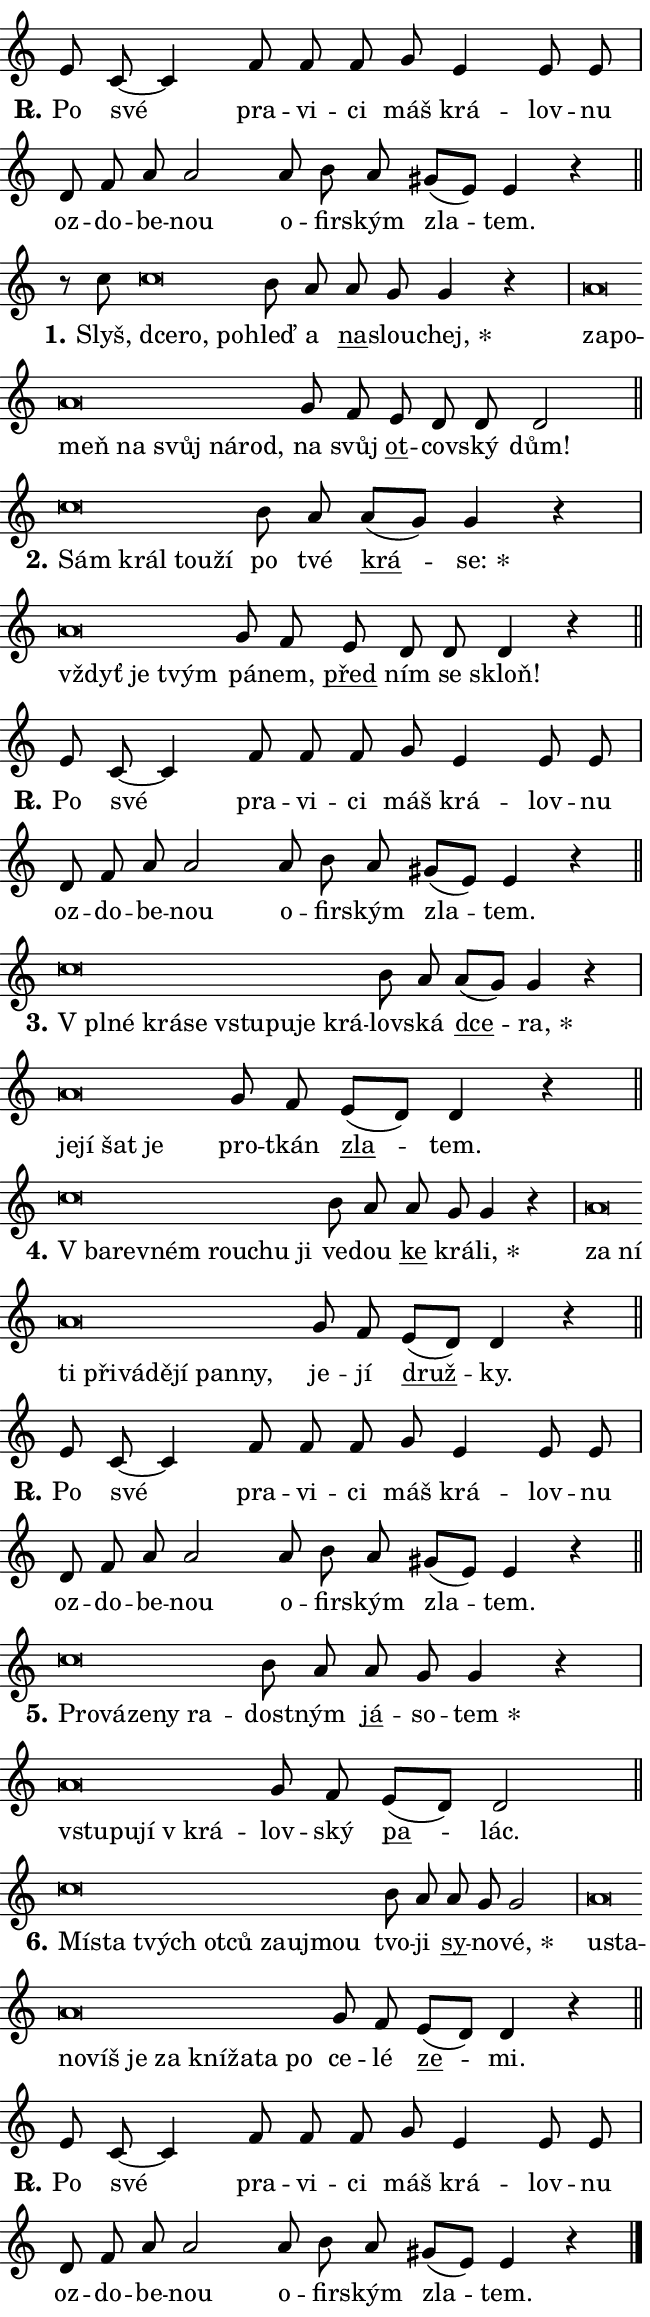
\version "2.24.0"
\header { tagline = "" }
\paper {
  indent = 0\cm
  top-margin = 0\cm
  right-margin = 0.13\cm % to fit lyric hyphens
  bottom-margin = 0\cm
  left-margin = 0\cm
  paper-width = 11\cm
  page-breaking = #ly:one-page-breaking
  system-system-spacing.basic-distance = #11
  score-system-spacing.basic-distance = #11
  ragged-last = ##f
}


%% Author: Thomas Morley
%% https://lists.gnu.org/archive/html/lilypond-user/2020-05/msg00002.html
#(define (line-position grob)
"Returns position of @var[grob} in current system:
   @code{'start}, if at first time-step
   @code{'end}, if at last time-step
   @code{'middle} otherwise
"
  (let* ((col (ly:item-get-column grob))
         (ln (ly:grob-object col 'left-neighbor))
         (rn (ly:grob-object col 'right-neighbor))
         (col-to-check-left (if (ly:grob? ln) ln col))
         (col-to-check-right (if (ly:grob? rn) rn col))
         (break-dir-left
           (and
             (ly:grob-property col-to-check-left 'non-musical #f)
             (ly:item-break-dir col-to-check-left)))
         (break-dir-right
           (and
             (ly:grob-property col-to-check-right 'non-musical #f)
             (ly:item-break-dir col-to-check-right))))
        (cond ((eqv? 1 break-dir-left) 'start)
              ((eqv? -1 break-dir-right) 'end)
              (else 'middle))))

#(define (tranparent-at-line-position vctor)
  (lambda (grob)
  "Relying on @code{line-position} select the relevant enry from @var{vctor}.
Used to determine transparency,"
    (case (line-position grob)
      ((end) (not (vector-ref vctor 0)))
      ((middle) (not (vector-ref vctor 1)))
      ((start) (not (vector-ref vctor 2))))))

noteHeadBreakVisibility =
#(define-music-function (break-visibility)(vector?)
"Makes @code{NoteHead}s transparent relying on @var{break-visibility}"
#{
  \override NoteHead.transparent =
    #(tranparent-at-line-position break-visibility)
#})

#(define delete-ledgers-for-transparent-note-heads
  (lambda (grob)
    "Reads whether a @code{NoteHead} is transparent.
If so this @code{NoteHead} is removed from @code{'note-heads} from
@var{grob}, which is supposed to be @code{LedgerLineSpanner}.
As a result ledgers are not printed for this @code{NoteHead}"
    (let* ((nhds-array (ly:grob-object grob 'note-heads))
           (nhds-list
             (if (ly:grob-array? nhds-array)
                 (ly:grob-array->list nhds-array)
                 '()))
           ;; Relies on the transparent-property being done before
           ;; Staff.LedgerLineSpanner.after-line-breaking is executed.
           ;; This is fragile ...
           (to-keep
             (remove
               (lambda (nhd)
                 (ly:grob-property nhd 'transparent #f))
               nhds-list)))
      ;; TODO find a better method to iterate over grob-arrays, similiar
      ;; to filter/remove etc for lists
      ;; For now rebuilt from scratch
      (set! (ly:grob-object grob 'note-heads)  '())
      (for-each
        (lambda (nhd)
          (ly:pointer-group-interface::add-grob grob 'note-heads nhd))
        to-keep))))

squashNotes = {
  \override NoteHead.X-extent = #'(-0.2 . 0.2)
  \override NoteHead.Y-extent = #'(-0.75 . 0)
  \override NoteHead.stencil =
    #(lambda (grob)
       (let ((pos (ly:grob-property grob 'staff-position)))
         (begin
           (if (< pos -7) (display "ERROR: Lower brevis then expected\n") (display ""))
           (if (<= pos -6) ly:text-interface::print ly:note-head::print))))
}
unSquashNotes = {
  \revert NoteHead.X-extent
  \revert NoteHead.Y-extent
  \revert NoteHead.stencil
}

hideNotes = \noteHeadBreakVisibility #begin-of-line-visible
unHideNotes = \noteHeadBreakVisibility #all-visible

% work-around for resetting accidentals
% https://lilypond.org/doc/v2.23/Documentation/notation/displaying-rhythms#unmetered-music
cadenzaMeasure = {
  \cadenzaOff
  \partial 1024 s1024
  \cadenzaOn
}

#(define-markup-command (accent layout props text) (markup?)
  "Underline accented syllable"
  (interpret-markup layout props
    #{\markup \override #'(offset . 4.3) \underline { #text }#}))

responsum = \markup \concat {
  "R" \hspace #-1.05 \path #0.1 #'((moveto 0 0.07) (lineto 0.9 0.8)) \hspace #0.05 "."
}

spaceSize = #0.6828661417322834 % exact space size for TeX Gyre Schola

\layout {
  \context {
    \Staff
    \remove "Time_signature_engraver"
    \override LedgerLineSpanner.after-line-breaking = #delete-ledgers-for-transparent-note-heads
  }
  \context {
    \Lyrics {
      \override LyricSpace.minimum-distance = \spaceSize
      \override LyricText.font-name = #"TeX Gyre Schola"
      \override LyricText.font-size = 1
      \override StanzaNumber.font-name = #"TeX Gyre Schola Bold"
      \override StanzaNumber.font-size = 1
    }
  }
  \context {
    \Score 
    \override NoteHead.text =
      #(lambda (grob) 
        (let ((pos (ly:grob-property grob 'staff-position)))
          #{\markup {
            \combine
              \halign #-0.55 \raise #(if (= pos -6) 0 0.5) \override #'(thickness . 2) \draw-line #'(3.2 . 0)
              \musicglyph "noteheads.sM1"
          }#}))
  }
}

% magnetic-lyrics.ily
%
%   written by
%     Jean Abou Samra <jean@abou-samra.fr>
%     Werner Lemberg <wl@gnu.org>
%
%   adapted by
%     Jiri Hon <jiri.hon@gmail.com>
%
% Version 2022-Apr-15

% https://www.mail-archive.com/lilypond-user@gnu.org/msg149350.html

#(define (Left_hyphen_pointer_engraver context)
   "Collect syllable-hyphen-syllable occurrences in lyrics and store
them in properties.  This engraver only looks to the left.  For
example, if the lyrics input is @code{foo -- bar}, it does the
following.

@itemize @bullet
@item
Set the @code{text} property of the @code{LyricHyphen} grob between
@q{foo} and @q{bar} to @code{foo}.

@item
Set the @code{left-hyphen} property of the @code{LyricText} grob with
text @q{foo} to the @code{LyricHyphen} grob between @q{foo} and
@q{bar}.
@end itemize

Use this auxiliary engraver in combination with the
@code{lyric-@/text::@/apply-@/magnetic-@/offset!} hook."
   (let ((hyphen #f)
         (text #f))
     (make-engraver
      (acknowledgers
       ((lyric-syllable-interface engraver grob source-engraver)
        (set! text grob)))
      (end-acknowledgers
       ((lyric-hyphen-interface engraver grob source-engraver)
        ;(when (not (grob::has-interface grob 'lyric-space-interface))
          (set! hyphen grob)));)
      ((stop-translation-timestep engraver)
       (when (and text hyphen)
         (ly:grob-set-object! text 'left-hyphen hyphen))
       (set! text #f)
       (set! hyphen #f)))))

#(define (lyric-text::apply-magnetic-offset! grob)
   "If the space between two syllables is less than the value in
property @code{LyricText@/.details@/.squash-threshold}, move the right
syllable to the left so that it gets concatenated with the left
syllable.

Use this function as a hook for
@code{LyricText@/.after-@/line-@/breaking} if the
@code{Left_@/hyphen_@/pointer_@/engraver} is active."
   (let ((hyphen (ly:grob-object grob 'left-hyphen #f)))
     (when hyphen
       (let ((left-text (ly:spanner-bound hyphen LEFT)))
         (when (grob::has-interface left-text 'lyric-syllable-interface)
           (let* ((common (ly:grob-common-refpoint grob left-text X))
                  (this-x-ext (ly:grob-extent grob common X))
                  (left-x-ext
                   (begin
                     ;; Trigger magnetism for left-text.
                     (ly:grob-property left-text 'after-line-breaking)
                     (ly:grob-extent left-text common X)))
                  ;; `delta` is the gap width between two syllables.
                  (delta (- (interval-start this-x-ext)
                            (interval-end left-x-ext)))
                  (details (ly:grob-property grob 'details))
                  (threshold (assoc-get 'squash-threshold details 0.2)))
             (when (< delta threshold)
               (let* (;; We have to manipulate the input text so that
                      ;; ligatures crossing syllable boundaries are not
                      ;; disabled.  For languages based on the Latin
                      ;; script this is essentially a beautification.
                      ;; However, for non-Western scripts it can be a
                      ;; necessity.
                      (lt (ly:grob-property left-text 'text))
                      (rt (ly:grob-property grob 'text))
                      (is-space (grob::has-interface hyphen 'lyric-space-interface))
                      (space (if is-space " " ""))
                      (extra-delta (if is-space spaceSize 0))
                      ;; Append new syllable.
                      (ltrt-space (if (and (string? lt) (string? rt))
                                (string-append lt space rt)
                                (make-concat-markup (list lt space rt))))
                      ;; Right-align `ltrt` to the right side.
                      (ltrt-space-markup (grob-interpret-markup
                               grob
                               (make-translate-markup
                                (cons (interval-length this-x-ext) 0)
                                (make-right-align-markup ltrt-space)))))
                 (begin
                   ;; Don't print `left-text`.
                   (ly:grob-set-property! left-text 'stencil #f)
                   ;; Set text and stencil (which holds all collected
                   ;; syllables so far) and shift it to the left.
                   (ly:grob-set-property! grob 'text ltrt-space)
                   (ly:grob-set-property! grob 'stencil ltrt-space-markup)
                   (ly:grob-translate-axis! grob (- (- delta extra-delta)) X))))))))))


#(define (lyric-hyphen::displace-bounds-first grob)
   ;; Make very sure this callback isn't triggered too early.
   (let ((left (ly:spanner-bound grob LEFT))
         (right (ly:spanner-bound grob RIGHT)))
     (ly:grob-property left 'after-line-breaking)
     (ly:grob-property right 'after-line-breaking)
     (ly:lyric-hyphen::print grob)))

squashThreshold = #0.4

\layout {
  \context {
    \Lyrics
    \consists #Left_hyphen_pointer_engraver
    \override LyricText.after-line-breaking =
      #lyric-text::apply-magnetic-offset!
    \override LyricHyphen.stencil = #lyric-hyphen::displace-bounds-first
    \override LyricText.details.squash-threshold = \squashThreshold
    \override LyricHyphen.minimum-distance = 0
    \override LyricHyphen.minimum-length = \squashThreshold
  }
}

squashText = \override LyricText.details.squash-threshold = 9999
unSquashText = \override LyricText.details.squash-threshold = \squashThreshold

leftText = \override LyricText.self-alignment-X = #LEFT
unLeftText = \revert LyricText.self-alignment-X

starOffset = #(lambda (grob) 
                (let ((x_offset (ly:self-alignment-interface::aligned-on-x-parent grob)))
                  (if (= x_offset 0) 0 (+ x_offset 1.2))))

star = #(define-music-function (syllable)(string?)
"Append star separator at the end of a syllable"
#{
  \once \override LyricText.X-offset = #starOffset
  \lyricmode { \markup {
    #syllable
    \override #'((font-name . "TeX Gyre Schola Bold")) \hspace #0.2 \lower #0.65 \larger "*"
  } }
#})

starAccent = #(define-music-function (syllable)(string?)
"Append star separator at the end of a syllable and make accent"
#{
  \once \override LyricText.X-offset = #starOffset
  \lyricmode { \markup {
    \accent #syllable
    \override #'((font-name . "TeX Gyre Schola Bold")) \hspace #0.2 \lower #0.65 \larger "*"
  } }
#})

breath = #(define-music-function (syllable)(string?)
"Append breathing indicator at the end of a syllable"
#{
  \lyricmode { \markup { #syllable "+" } }
#})

optionalBreath = #(define-music-function (syllable)(string?)
"Append optional breathing indicator at the end of a syllable"
#{
  \lyricmode { \markup { #syllable "(+)" } }
#})


\score {
    <<
        \new Voice = "melody" { \cadenzaOn \key c \major \relative { e'8 c~ c4 f8 f f g \bar "" e4 e8 e \cadenzaMeasure \bar "|" d f a a2 \bar "" a8 b a gis[( e)] e4 r \cadenzaMeasure \bar "||" \break } }
        \new Lyrics \lyricsto "melody" { \lyricmode { \set stanza = \responsum
Po své pra -- vi -- ci máš krá -- lov -- nu oz -- do -- be -- nou o -- fir -- ským zla -- tem. } }
    >>
    \layout {}
}

\score {
    <<
        \new Voice = "melody" { \cadenzaOn \key c \major \relative { r8 c''8 \squashNotes c\breve*1/16 \hideNotes \breve*1/16 \breve*1/16 \bar "" \unHideNotes \unSquashNotes b8 a \bar "" a g g4 r \cadenzaMeasure \bar "|" \squashNotes a\breve*1/16 \hideNotes \breve*1/16 \bar "" \breve*1/16 \bar "" \breve*1/16 \bar "" \breve*1/16 \bar "" \breve*1/16 \breve*1/16 \bar "" \unHideNotes \unSquashNotes g8 f \bar "" e d d d2 \cadenzaMeasure \bar "||" \break } }
        \new Lyrics \lyricsto "melody" { \lyricmode { \set stanza = "1."
Slyš, \leftText dce -- \squashText ro, po -- \unLeftText \unSquashText hleď a \markup \accent na -- slou -- \star chej, \leftText za -- \squashText po -- meň na svůj ná -- rod, \unLeftText \unSquashText na svůj \markup \accent ot -- cov -- ský dům! } }
    >>
    \layout {}
}

\score {
    <<
        \new Voice = "melody" { \cadenzaOn \key c \major \relative { \squashNotes c''\breve*1/16 \hideNotes \breve*1/16 \bar "" \breve*1/16 \breve*1/16 \bar "" \unHideNotes \unSquashNotes b8 a \bar "" a[( g)] g4 r \cadenzaMeasure \bar "|" \squashNotes a\breve*1/16 \hideNotes \breve*1/16 \breve*1/16 \bar "" \unHideNotes \unSquashNotes g8 f \bar "" e d d d4 r \cadenzaMeasure \bar "||" \break } }
        \new Lyrics \lyricsto "melody" { \lyricmode { \set stanza = "2."
\leftText Sám \squashText král tou -- ží \unLeftText \unSquashText po tvé \markup \accent krá -- \star se: \leftText vždyť \squashText je tvým \unLeftText \unSquashText pá -- nem, \markup \accent před ním se skloň! } }
    >>
    \layout {}
}

\score {
    <<
        \new Voice = "melody" { \cadenzaOn \key c \major \relative { e'8 c~ c4 f8 f f g \bar "" e4 e8 e \cadenzaMeasure \bar "|" d f a a2 \bar "" a8 b a gis[( e)] e4 r \cadenzaMeasure \bar "||" \break } }
        \new Lyrics \lyricsto "melody" { \lyricmode { \set stanza = \responsum
Po své pra -- vi -- ci máš krá -- lov -- nu oz -- do -- be -- nou o -- fir -- ským zla -- tem. } }
    >>
    \layout {}
}

\score {
    <<
        \new Voice = "melody" { \cadenzaOn \key c \major \relative { \squashNotes c''\breve*1/16 \hideNotes \breve*1/16 \bar "" \breve*1/16 \bar "" \breve*1/16 \bar "" \breve*1/16 \bar "" \breve*1/16 \bar "" \breve*1/16 \breve*1/16 \bar "" \unHideNotes \unSquashNotes b8 a \bar "" a[( g)] g4 r \cadenzaMeasure \bar "|" \squashNotes a\breve*1/16 \hideNotes \breve*1/16 \bar "" \breve*1/16 \breve*1/16 \bar "" \unHideNotes \unSquashNotes g8 f \bar "" e[( d)] d4 r \cadenzaMeasure \bar "||" \break } }
        \new Lyrics \lyricsto "melody" { \lyricmode { \set stanza = "3."
\leftText "V pl" -- \squashText né krá -- se vstu -- pu -- je krá -- \unLeftText \unSquashText lov -- ská \markup \accent dce -- \star ra, \leftText je -- \squashText jí šat je \unLeftText \unSquashText pro -- tkán \markup \accent zla -- tem. } }
    >>
    \layout {}
}

\score {
    <<
        \new Voice = "melody" { \cadenzaOn \key c \major \relative { \squashNotes c''\breve*1/16 \hideNotes \breve*1/16 \bar "" \breve*1/16 \bar "" \breve*1/16 \bar "" \breve*1/16 \breve*1/16 \bar "" \unHideNotes \unSquashNotes b8 a \bar "" a g g4 r \cadenzaMeasure \bar "|" \squashNotes a\breve*1/16 \hideNotes \breve*1/16 \bar "" \breve*1/16 \bar "" \breve*1/16 \bar "" \breve*1/16 \bar "" \breve*1/16 \bar "" \breve*1/16 \bar "" \breve*1/16 \breve*1/16 \bar "" \unHideNotes \unSquashNotes g8 f \bar "" e[( d)] d4 r \cadenzaMeasure \bar "||" \break } }
        \new Lyrics \lyricsto "melody" { \lyricmode { \set stanza = "4."
\leftText "V ba" -- \squashText rev -- ném rou -- chu ji \unLeftText \unSquashText ve -- dou \markup \accent ke krá -- \star li, \leftText za \squashText ní ti při -- vá -- dě -- jí pan -- ny, \unLeftText \unSquashText je -- jí \markup \accent druž -- ky. } }
    >>
    \layout {}
}

\score {
    <<
        \new Voice = "melody" { \cadenzaOn \key c \major \relative { e'8 c~ c4 f8 f f g \bar "" e4 e8 e \cadenzaMeasure \bar "|" d f a a2 \bar "" a8 b a gis[( e)] e4 r \cadenzaMeasure \bar "||" \break } }
        \new Lyrics \lyricsto "melody" { \lyricmode { \set stanza = \responsum
Po své pra -- vi -- ci máš krá -- lov -- nu oz -- do -- be -- nou o -- fir -- ským zla -- tem. } }
    >>
    \layout {}
}

\score {
    <<
        \new Voice = "melody" { \cadenzaOn \key c \major \relative { \squashNotes c''\breve*1/16 \hideNotes \breve*1/16 \bar "" \breve*1/16 \bar "" \breve*1/16 \breve*1/16 \bar "" \unHideNotes \unSquashNotes b8 a \bar "" a g g4 r \cadenzaMeasure \bar "|" \squashNotes a\breve*1/16 \hideNotes \breve*1/16 \bar "" \breve*1/16 \breve*1/16 \bar "" \unHideNotes \unSquashNotes g8 f \bar "" e[( d)] d2 \cadenzaMeasure \bar "||" \break } }
        \new Lyrics \lyricsto "melody" { \lyricmode { \set stanza = "5."
\leftText Pro -- \squashText vá -- ze -- ny ra -- \unLeftText \unSquashText dost -- ným \markup \accent já -- so -- \star tem \leftText vstu -- \squashText pu -- jí "v krá" -- \unLeftText \unSquashText lov -- ský \markup \accent pa -- lác. } }
    >>
    \layout {}
}

\score {
    <<
        \new Voice = "melody" { \cadenzaOn \key c \major \relative { \squashNotes c''\breve*1/16 \hideNotes \breve*1/16 \bar "" \breve*1/16 \bar "" \breve*1/16 \bar "" \breve*1/16 \bar "" \breve*1/16 \bar "" \breve*1/16 \breve*1/16 \bar "" \unHideNotes \unSquashNotes b8 a \bar "" a g g2 \cadenzaMeasure \bar "|" \squashNotes a\breve*1/16 \hideNotes \breve*1/16 \bar "" \breve*1/16 \bar "" \breve*1/16 \bar "" \breve*1/16 \bar "" \breve*1/16 \bar "" \breve*1/16 \bar "" \breve*1/16 \bar "" \breve*1/16 \breve*1/16 \bar "" \unHideNotes \unSquashNotes g8 f \bar "" e[( d)] d4 r \cadenzaMeasure \bar "||" \break } }
        \new Lyrics \lyricsto "melody" { \lyricmode { \set stanza = "6."
\leftText Mí -- \squashText sta tvých ot -- ců za -- u -- jmou \unLeftText \unSquashText tvo -- ji \markup \accent sy -- no -- \star vé, \leftText u -- \squashText sta -- no -- víš je za kní -- ža -- ta po \unLeftText \unSquashText ce -- lé \markup \accent ze -- mi. } }
    >>
    \layout {}
}

\score {
    <<
        \new Voice = "melody" { \cadenzaOn \key c \major \relative { e'8 c~ c4 f8 f f g \bar "" e4 e8 e \cadenzaMeasure \bar "|" d f a a2 \bar "" a8 b a gis[( e)] e4 r \cadenzaMeasure \bar "||" \break } \bar "|." }
        \new Lyrics \lyricsto "melody" { \lyricmode { \set stanza = \responsum
Po své pra -- vi -- ci máš krá -- lov -- nu oz -- do -- be -- nou o -- fir -- ským zla -- tem. } }
    >>
    \layout {}
}
